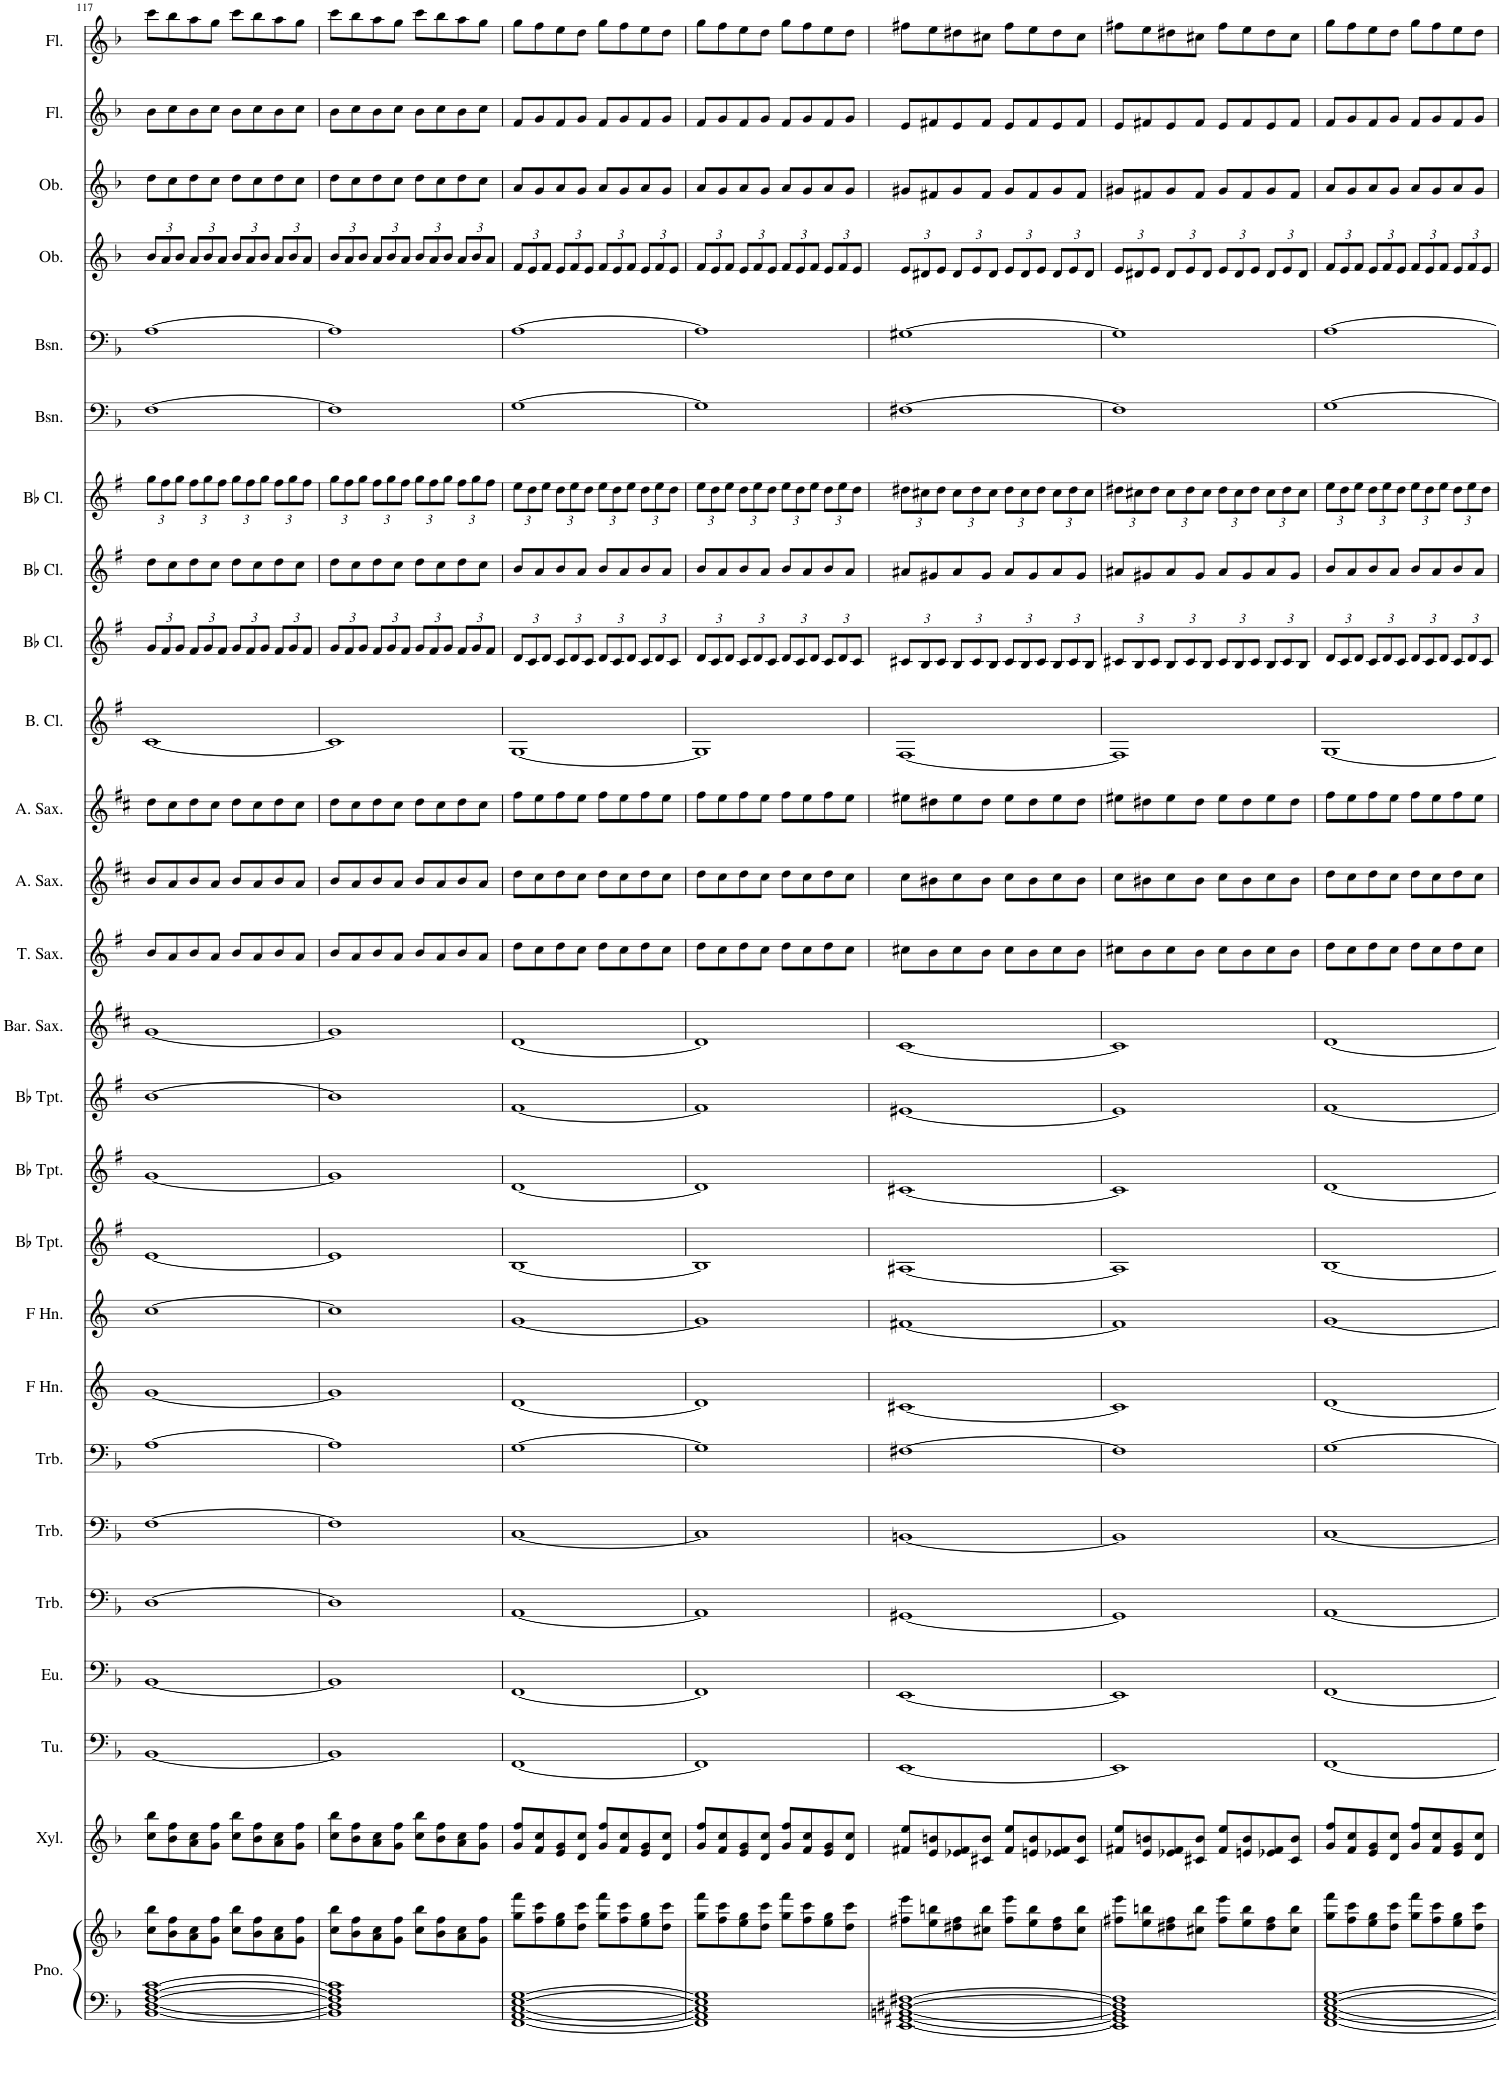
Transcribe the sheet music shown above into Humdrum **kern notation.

**kern	**kern	**kern	**kern	**kern	**kern	**kern	**kern	**kern	**kern	**kern	**kern	**kern	**kern	**kern	**kern	**kern	**kern	**kern	**kern	**kern	**kern	**kern	**kern	**kern	**kern	**kern
*part26	*part26	*part25	*part24	*part23	*part22	*part21	*part20	*part19	*part18	*part17	*part16	*part15	*part14	*part13	*part12	*part11	*part10	*part9	*part8	*part7	*part6	*part5	*part4	*part3	*part2	*part1
*staff27	*staff26	*staff25	*staff24	*staff23	*staff22	*staff21	*staff20	*staff19	*staff18	*staff17	*staff16	*staff15	*staff14	*staff13	*staff12	*staff11	*staff10	*staff9	*staff8	*staff7	*staff6	*staff5	*staff4	*staff3	*staff2	*staff1
*I"Piano	*	*I"Xylophone	*I"Tuba	*I"Euphonium	*I"Trombone	*I"Trombone	*I"Trombone	*I"Horn in F	*I"Horn in F	*I"Bb Trumpet	*I"Bb Trumpet	*I"Bb Trumpet	*I"Baritone Saxophone	*I"Tenor Saxophone	*I"Alto Saxophone	*I"Alto Saxophone	*I"Bass Clarinet	*I"Bb Clarinet	*I"Bb Clarinet	*I"Bb Clarinet	*I"Bassoon	*I"Bassoon	*I"Oboe	*I"Oboe	*I"Flute	*I"Flute
*I'Pno.	*	*I'Xyl.	*I'Tu.	*I'Eu.	*I'Trb.	*I'Trb.	*I'Trb.	*	*	*I'Bb Tpt.	*I'Bb Tpt.	*I'Bb Tpt.	*I'Bar. Sax.	*I'T. Sax.	*I'A. Sax.	*I'A. Sax.	*I'B. Cl.	*I'Bb Cl.	*I'Bb Cl.	*I'Bb Cl.	*I'Bsn.	*I'Bsn.	*I'Ob.	*I'Ob.	*I'Fl.	*I'Fl.
!!LO:PB:g=z
*clefF4	*clefG2	*clefG2	*clefF4	*clefF4	*clefF4	*clefF4	*clefF4	*clefG2	*clefG2	*clefG2	*clefG2	*clefG2	*clefG2	*clefG2	*clefG2	*clefG2	*clefG2	*clefG2	*clefG2	*clefG2	*clefF4	*clefF4	*clefG2	*clefG2	*clefG2	*clefG2
*	*	*Trd-8c-12	*	*	*	*	*	*Trd4c7	*Trd4c7	*Trd1c2	*Trd1c2	*Trd1c2	*Trd12c21	*Trd8c14	*Trd5c9	*Trd5c9	*Trd8c14	*Trd1c2	*Trd1c2	*Trd1c2	*	*	*	*	*	*
*k[b-]	*k[b-]	*k[b-]	*k[b-]	*k[b-]	*k[b-]	*k[b-]	*k[b-]	*k[]	*k[]	*k[f#]	*k[f#]	*k[f#]	*k[f#c#]	*k[f#]	*k[f#c#]	*k[f#c#]	*k[f#]	*k[f#]	*k[f#]	*k[f#]	*k[b-]	*k[b-]	*k[b-]	*k[b-]	*k[b-]	*k[b-]
*M4/4	*M4/4	*M4/4	*M4/4	*M4/4	*M4/4	*M4/4	*M4/4	*M4/4	*M4/4	*M4/4	*M4/4	*M4/4	*M4/4	*M4/4	*M4/4	*M4/4	*M4/4	*M4/4	*M4/4	*M4/4	*M4/4	*M4/4	*M4/4	*M4/4	*M4/4	*M4/4
*met(c)	*met(c)	*met(c)	*met(c)	*met(c)	*met(c)	*met(c)	*met(c)	*met(c)	*met(c)	*met(c)	*met(c)	*met(c)	*met(c)	*met(c)	*met(c)	*met(c)	*met(c)	*met(c)	*met(c)	*met(c)	*met(c)	*met(c)	*met(c)	*met(c)	*met(c)	*met(c)
*	*	*	*	*	*	*	*	*	*	*	*	*	*	*	*	*	*	*Xbrackettup	*	*Xbrackettup	*	*	*Xbrackettup	*	*	*
=117	=117	=117	=117	=117	=117	=117	=117	=117	=117	=117	=117	=117	=117	=117	=117	=117	=117	=117	=117	=117	=117	=117	=117	=117	=117	=117
[1BB- [1D [1F [1A [1c	8cc\ 8bb-\L	8cc\ 8bb-\L	[1BB-	[1BB-	[1D	[1F	[1A	[1g	[1cc	[1e	[1g	[1b	[1g	8b/L	8b/L	8dd\L	[1c	12g/L	8dd\L	12gg\L	[1F	[1A	12b-/L	8dd\L	8b-\L	8ccc\L
.	.	.	.	.	.	.	.	.	.	.	.	.	.	.	.	.	.	12f#/	.	12ff#\	.	.	12a/	.	.	.
.	8b-\ 8ff\	8b-\ 8ff\	.	.	.	.	.	.	.	.	.	.	.	8a/	8a/	8cc#\	.	.	8cc\	.	.	.	.	8cc\	8cc\	8bb-\
.	.	.	.	.	.	.	.	.	.	.	.	.	.	.	.	.	.	12g/J	.	12gg\J	.	.	12b-/J	.	.	.
.	8a\ 8cc\	8a\ 8cc\	.	.	.	.	.	.	.	.	.	.	.	8b/	8b/	8dd\	.	12f#/L	8dd\	12ff#\L	.	.	12a/L	8dd\	8b-\	8aa\
.	.	.	.	.	.	.	.	.	.	.	.	.	.	.	.	.	.	12g/	.	12gg\	.	.	12b-/	.	.	.
.	8g\ 8ff\J	8g\ 8ff\J	.	.	.	.	.	.	.	.	.	.	.	8a/J	8a/J	8cc#\J	.	.	8cc\J	.	.	.	.	8cc\J	8cc\J	8gg\J
.	.	.	.	.	.	.	.	.	.	.	.	.	.	.	.	.	.	12f#/J	.	12ff#\J	.	.	12a/J	.	.	.
.	8cc\ 8bb-\L	8cc\ 8bb-\L	.	.	.	.	.	.	.	.	.	.	.	8b/L	8b/L	8dd\L	.	12g/L	8dd\L	12gg\L	.	.	12b-/L	8dd\L	8b-\L	8ccc\L
.	.	.	.	.	.	.	.	.	.	.	.	.	.	.	.	.	.	12f#/	.	12ff#\	.	.	12a/	.	.	.
.	8b-\ 8ff\	8b-\ 8ff\	.	.	.	.	.	.	.	.	.	.	.	8a/	8a/	8cc#\	.	.	8cc\	.	.	.	.	8cc\	8cc\	8bb-\
.	.	.	.	.	.	.	.	.	.	.	.	.	.	.	.	.	.	12g/J	.	12gg\J	.	.	12b-/J	.	.	.
.	8a\ 8cc\	8a\ 8cc\	.	.	.	.	.	.	.	.	.	.	.	8b/	8b/	8dd\	.	12f#/L	8dd\	12ff#\L	.	.	12a/L	8dd\	8b-\	8aa\
.	.	.	.	.	.	.	.	.	.	.	.	.	.	.	.	.	.	12g/	.	12gg\	.	.	12b-/	.	.	.
.	8g\ 8ff\J	8g\ 8ff\J	.	.	.	.	.	.	.	.	.	.	.	8a/J	8a/J	8cc#\J	.	.	8cc\J	.	.	.	.	8cc\J	8cc\J	8gg\J
.	.	.	.	.	.	.	.	.	.	.	.	.	.	.	.	.	.	12f#/J	.	12ff#\J	.	.	12a/J	.	.	.
=118	=118	=118	=118	=118	=118	=118	=118	=118	=118	=118	=118	=118	=118	=118	=118	=118	=118	=118	=118	=118	=118	=118	=118	=118	=118	=118
1BB-] 1D] 1F] 1A] 1c]	8cc\ 8bb-\L	8cc\ 8bb-\L	1BB-]	1BB-]	1D]	1F]	1A]	1g]	1cc]	1e]	1g]	1b]	1g]	8b/L	8b/L	8dd\L	1c]	12g/L	8dd\L	12gg\L	1F]	1A]	12b-/L	8dd\L	8b-\L	8ccc\L
.	.	.	.	.	.	.	.	.	.	.	.	.	.	.	.	.	.	12f#/	.	12ff#\	.	.	12a/	.	.	.
.	8b-\ 8ff\	8b-\ 8ff\	.	.	.	.	.	.	.	.	.	.	.	8a/	8a/	8cc#\	.	.	8cc\	.	.	.	.	8cc\	8cc\	8bb-\
.	.	.	.	.	.	.	.	.	.	.	.	.	.	.	.	.	.	12g/J	.	12gg\J	.	.	12b-/J	.	.	.
.	8a\ 8cc\	8a\ 8cc\	.	.	.	.	.	.	.	.	.	.	.	8b/	8b/	8dd\	.	12f#/L	8dd\	12ff#\L	.	.	12a/L	8dd\	8b-\	8aa\
.	.	.	.	.	.	.	.	.	.	.	.	.	.	.	.	.	.	12g/	.	12gg\	.	.	12b-/	.	.	.
.	8g\ 8ff\J	8g\ 8ff\J	.	.	.	.	.	.	.	.	.	.	.	8a/J	8a/J	8cc#\J	.	.	8cc\J	.	.	.	.	8cc\J	8cc\J	8gg\J
.	.	.	.	.	.	.	.	.	.	.	.	.	.	.	.	.	.	12f#/J	.	12ff#\J	.	.	12a/J	.	.	.
.	8cc\ 8bb-\L	8cc\ 8bb-\L	.	.	.	.	.	.	.	.	.	.	.	8b/L	8b/L	8dd\L	.	12g/L	8dd\L	12gg\L	.	.	12b-/L	8dd\L	8b-\L	8ccc\L
.	.	.	.	.	.	.	.	.	.	.	.	.	.	.	.	.	.	12f#/	.	12ff#\	.	.	12a/	.	.	.
.	8b-\ 8ff\	8b-\ 8ff\	.	.	.	.	.	.	.	.	.	.	.	8a/	8a/	8cc#\	.	.	8cc\	.	.	.	.	8cc\	8cc\	8bb-\
.	.	.	.	.	.	.	.	.	.	.	.	.	.	.	.	.	.	12g/J	.	12gg\J	.	.	12b-/J	.	.	.
.	8a\ 8cc\	8a\ 8cc\	.	.	.	.	.	.	.	.	.	.	.	8b/	8b/	8dd\	.	12f#/L	8dd\	12ff#\L	.	.	12a/L	8dd\	8b-\	8aa\
.	.	.	.	.	.	.	.	.	.	.	.	.	.	.	.	.	.	12g/	.	12gg\	.	.	12b-/	.	.	.
.	8g\ 8ff\J	8g\ 8ff\J	.	.	.	.	.	.	.	.	.	.	.	8a/J	8a/J	8cc#\J	.	.	8cc\J	.	.	.	.	8cc\J	8cc\J	8gg\J
.	.	.	.	.	.	.	.	.	.	.	.	.	.	.	.	.	.	12f#/J	.	12ff#\J	.	.	12a/J	.	.	.
=119	=119	=119	=119	=119	=119	=119	=119	=119	=119	=119	=119	=119	=119	=119	=119	=119	=119	=119	=119	=119	=119	=119	=119	=119	=119	=119
[1FF [1AA [1C [1E [1G	8gg\ 8fff\L	8g/ 8ff/L	[1FF	[1FF	[1AA	[1C	[1G	[1d	[1g	[1B	[1d	[1f#	[1d	8dd\L	8dd\L	8ff#\L	[1G	12d/L	8b/L	12ee\L	[1G	[1A	12f/L	8a/L	8f/L	8gg\L
.	.	.	.	.	.	.	.	.	.	.	.	.	.	.	.	.	.	12c/	.	12dd\	.	.	12e/	.	.	.
.	8ff\ 8ccc\	8f/ 8cc/	.	.	.	.	.	.	.	.	.	.	.	8cc\	8cc#\	8ee\	.	.	8a/	.	.	.	.	8g/	8g/	8ff\
.	.	.	.	.	.	.	.	.	.	.	.	.	.	.	.	.	.	12d/J	.	12ee\J	.	.	12f/J	.	.	.
.	8ee\ 8gg\	8e/ 8g/	.	.	.	.	.	.	.	.	.	.	.	8dd\	8dd\	8ff#\	.	12c/L	8b/	12dd\L	.	.	12e/L	8a/	8f/	8ee\
.	.	.	.	.	.	.	.	.	.	.	.	.	.	.	.	.	.	12d/	.	12ee\	.	.	12f/	.	.	.
.	8dd\ 8ccc\J	8d/ 8cc/J	.	.	.	.	.	.	.	.	.	.	.	8cc\J	8cc#\J	8ee\J	.	.	8a/J	.	.	.	.	8g/J	8g/J	8dd\J
.	.	.	.	.	.	.	.	.	.	.	.	.	.	.	.	.	.	12c/J	.	12dd\J	.	.	12e/J	.	.	.
.	8gg\ 8fff\L	8g/ 8ff/L	.	.	.	.	.	.	.	.	.	.	.	8dd\L	8dd\L	8ff#\L	.	12d/L	8b/L	12ee\L	.	.	12f/L	8a/L	8f/L	8gg\L
.	.	.	.	.	.	.	.	.	.	.	.	.	.	.	.	.	.	12c/	.	12dd\	.	.	12e/	.	.	.
.	8ff\ 8ccc\	8f/ 8cc/	.	.	.	.	.	.	.	.	.	.	.	8cc\	8cc#\	8ee\	.	.	8a/	.	.	.	.	8g/	8g/	8ff\
.	.	.	.	.	.	.	.	.	.	.	.	.	.	.	.	.	.	12d/J	.	12ee\J	.	.	12f/J	.	.	.
.	8ee\ 8gg\	8e/ 8g/	.	.	.	.	.	.	.	.	.	.	.	8dd\	8dd\	8ff#\	.	12c/L	8b/	12dd\L	.	.	12e/L	8a/	8f/	8ee\
.	.	.	.	.	.	.	.	.	.	.	.	.	.	.	.	.	.	12d/	.	12ee\	.	.	12f/	.	.	.
.	8dd\ 8ccc\J	8d/ 8cc/J	.	.	.	.	.	.	.	.	.	.	.	8cc\J	8cc#\J	8ee\J	.	.	8a/J	.	.	.	.	8g/J	8g/J	8dd\J
.	.	.	.	.	.	.	.	.	.	.	.	.	.	.	.	.	.	12c/J	.	12dd\J	.	.	12e/J	.	.	.
=120	=120	=120	=120	=120	=120	=120	=120	=120	=120	=120	=120	=120	=120	=120	=120	=120	=120	=120	=120	=120	=120	=120	=120	=120	=120	=120
1FF] 1AA] 1C] 1E] 1G]	8gg\ 8fff\L	8g/ 8ff/L	1FF]	1FF]	1AA]	1C]	1G]	1d]	1g]	1B]	1d]	1f#]	1d]	8dd\L	8dd\L	8ff#\L	1G]	12d/L	8b/L	12ee\L	1G]	1A]	12f/L	8a/L	8f/L	8gg\L
.	.	.	.	.	.	.	.	.	.	.	.	.	.	.	.	.	.	12c/	.	12dd\	.	.	12e/	.	.	.
.	8ff\ 8ccc\	8f/ 8cc/	.	.	.	.	.	.	.	.	.	.	.	8cc\	8cc#\	8ee\	.	.	8a/	.	.	.	.	8g/	8g/	8ff\
.	.	.	.	.	.	.	.	.	.	.	.	.	.	.	.	.	.	12d/J	.	12ee\J	.	.	12f/J	.	.	.
.	8ee\ 8gg\	8e/ 8g/	.	.	.	.	.	.	.	.	.	.	.	8dd\	8dd\	8ff#\	.	12c/L	8b/	12dd\L	.	.	12e/L	8a/	8f/	8ee\
.	.	.	.	.	.	.	.	.	.	.	.	.	.	.	.	.	.	12d/	.	12ee\	.	.	12f/	.	.	.
.	8dd\ 8ccc\J	8d/ 8cc/J	.	.	.	.	.	.	.	.	.	.	.	8cc\J	8cc#\J	8ee\J	.	.	8a/J	.	.	.	.	8g/J	8g/J	8dd\J
.	.	.	.	.	.	.	.	.	.	.	.	.	.	.	.	.	.	12c/J	.	12dd\J	.	.	12e/J	.	.	.
.	8gg\ 8fff\L	8g/ 8ff/L	.	.	.	.	.	.	.	.	.	.	.	8dd\L	8dd\L	8ff#\L	.	12d/L	8b/L	12ee\L	.	.	12f/L	8a/L	8f/L	8gg\L
.	.	.	.	.	.	.	.	.	.	.	.	.	.	.	.	.	.	12c/	.	12dd\	.	.	12e/	.	.	.
.	8ff\ 8ccc\	8f/ 8cc/	.	.	.	.	.	.	.	.	.	.	.	8cc\	8cc#\	8ee\	.	.	8a/	.	.	.	.	8g/	8g/	8ff\
.	.	.	.	.	.	.	.	.	.	.	.	.	.	.	.	.	.	12d/J	.	12ee\J	.	.	12f/J	.	.	.
.	8ee\ 8gg\	8e/ 8g/	.	.	.	.	.	.	.	.	.	.	.	8dd\	8dd\	8ff#\	.	12c/L	8b/	12dd\L	.	.	12e/L	8a/	8f/	8ee\
.	.	.	.	.	.	.	.	.	.	.	.	.	.	.	.	.	.	12d/	.	12ee\	.	.	12f/	.	.	.
.	8dd\ 8ccc\J	8d/ 8cc/J	.	.	.	.	.	.	.	.	.	.	.	8cc\J	8cc#\J	8ee\J	.	.	8a/J	.	.	.	.	8g/J	8g/J	8dd\J
.	.	.	.	.	.	.	.	.	.	.	.	.	.	.	.	.	.	12c/J	.	12dd\J	.	.	12e/J	.	.	.
=121	=121	=121	=121	=121	=121	=121	=121	=121	=121	=121	=121	=121	=121	=121	=121	=121	=121	=121	=121	=121	=121	=121	=121	=121	=121	=121
[1EE [1GG#X [1BBn [1D#X [1F#X	8ff#X\ 8eee\L	8f#X/ 8ee/L	[1EE	[1EE	[1GG#X	[1BBn	[1F#X	[1c#X	[1f#X	[1A#X	[1c#X	[1e#X	[1c#	8cc#X\L	8cc#\L	8ee#X\L	[1F#	12c#X/L	8a#X/L	12dd#X\L	[1F#X	[1G#X	12e/L	8g#X/L	8e/L	8ff#X\L
.	.	.	.	.	.	.	.	.	.	.	.	.	.	.	.	.	.	12B/	.	12cc#X\	.	.	12d#X/	.	.	.
.	8ee\ 8bbn\	8e/ 8bn/	.	.	.	.	.	.	.	.	.	.	.	8b\	8b#X\	8dd#X\	.	.	8g#X/	.	.	.	.	8f#X/	8f#X/	8ee\
.	.	.	.	.	.	.	.	.	.	.	.	.	.	.	.	.	.	12c#/J	.	12dd#\J	.	.	12e/J	.	.	.
.	8dd#X\ 8ff#\	8e-X/ 8f#/	.	.	.	.	.	.	.	.	.	.	.	8cc#\	8cc#\	8ee#\	.	12B/L	8a#/	12cc#\L	.	.	12d#/L	8g#/	8e/	8dd#X\
.	.	.	.	.	.	.	.	.	.	.	.	.	.	.	.	.	.	12c#/	.	12dd#\	.	.	12e/	.	.	.
.	8cc#X\ 8bb\J	8c#X/ 8b/J	.	.	.	.	.	.	.	.	.	.	.	8b\J	8b#\J	8dd#\J	.	.	8g#/J	.	.	.	.	8f#/J	8f#/J	8cc#X\J
.	.	.	.	.	.	.	.	.	.	.	.	.	.	.	.	.	.	12B/J	.	12cc#\J	.	.	12d#/J	.	.	.
.	8ff#\ 8eee\L	8f#/ 8ee/L	.	.	.	.	.	.	.	.	.	.	.	8cc#\L	8cc#\L	8ee#\L	.	12c#/L	8a#/L	12dd#\L	.	.	12e/L	8g#/L	8e/L	8ff#\L
.	.	.	.	.	.	.	.	.	.	.	.	.	.	.	.	.	.	12B/	.	12cc#\	.	.	12d#/	.	.	.
.	8ee\ 8bb\	8en/ 8b/	.	.	.	.	.	.	.	.	.	.	.	8b\	8b#\	8dd#\	.	.	8g#/	.	.	.	.	8f#/	8f#/	8ee\
.	.	.	.	.	.	.	.	.	.	.	.	.	.	.	.	.	.	12c#/J	.	12dd#\J	.	.	12e/J	.	.	.
.	8dd#\ 8ff#\	8e-X/ 8f#/	.	.	.	.	.	.	.	.	.	.	.	8cc#\	8cc#\	8ee#\	.	12B/L	8a#/	12cc#\L	.	.	12d#/L	8g#/	8e/	8dd#\
.	.	.	.	.	.	.	.	.	.	.	.	.	.	.	.	.	.	12c#/	.	12dd#\	.	.	12e/	.	.	.
.	8cc#\ 8bb\J	8c#/ 8b/J	.	.	.	.	.	.	.	.	.	.	.	8b\J	8b#\J	8dd#\J	.	.	8g#/J	.	.	.	.	8f#/J	8f#/J	8cc#\J
.	.	.	.	.	.	.	.	.	.	.	.	.	.	.	.	.	.	12B/J	.	12cc#\J	.	.	12d#/J	.	.	.
=122	=122	=122	=122	=122	=122	=122	=122	=122	=122	=122	=122	=122	=122	=122	=122	=122	=122	=122	=122	=122	=122	=122	=122	=122	=122	=122
1EE] 1GG#] 1BB] 1D#] 1F#]	8ff#X\ 8eee\L	8f#X/ 8ee/L	1EE]	1EE]	1GG#]	1BB]	1F#]	1c#]	1f#]	1A#]	1c#]	1e#]	1c#]	8cc#X\L	8cc#\L	8ee#X\L	1F#]	12c#X/L	8a#X/L	12dd#X\L	1F#]	1G#]	12e/L	8g#X/L	8e/L	8ff#X\L
.	.	.	.	.	.	.	.	.	.	.	.	.	.	.	.	.	.	12B/	.	12cc#X\	.	.	12d#X/	.	.	.
.	8ee\ 8bbn\	8e/ 8bn/	.	.	.	.	.	.	.	.	.	.	.	8b\	8b#X\	8dd#X\	.	.	8g#X/	.	.	.	.	8f#X/	8f#X/	8ee\
.	.	.	.	.	.	.	.	.	.	.	.	.	.	.	.	.	.	12c#/J	.	12dd#\J	.	.	12e/J	.	.	.
.	8dd#X\ 8ff#\	8e-X/ 8f#/	.	.	.	.	.	.	.	.	.	.	.	8cc#\	8cc#\	8ee#\	.	12B/L	8a#/	12cc#\L	.	.	12d#/L	8g#/	8e/	8dd#X\
.	.	.	.	.	.	.	.	.	.	.	.	.	.	.	.	.	.	12c#/	.	12dd#\	.	.	12e/	.	.	.
.	8cc#X\ 8bb\J	8c#X/ 8b/J	.	.	.	.	.	.	.	.	.	.	.	8b\J	8b#\J	8dd#\J	.	.	8g#/J	.	.	.	.	8f#/J	8f#/J	8cc#X\J
.	.	.	.	.	.	.	.	.	.	.	.	.	.	.	.	.	.	12B/J	.	12cc#\J	.	.	12d#/J	.	.	.
.	8ff#\ 8eee\L	8f#/ 8ee/L	.	.	.	.	.	.	.	.	.	.	.	8cc#\L	8cc#\L	8ee#\L	.	12c#/L	8a#/L	12dd#\L	.	.	12e/L	8g#/L	8e/L	8ff#\L
.	.	.	.	.	.	.	.	.	.	.	.	.	.	.	.	.	.	12B/	.	12cc#\	.	.	12d#/	.	.	.
.	8ee\ 8bb\	8en/ 8b/	.	.	.	.	.	.	.	.	.	.	.	8b\	8b#\	8dd#\	.	.	8g#/	.	.	.	.	8f#/	8f#/	8ee\
.	.	.	.	.	.	.	.	.	.	.	.	.	.	.	.	.	.	12c#/J	.	12dd#\J	.	.	12e/J	.	.	.
.	8dd#\ 8ff#\	8e-X/ 8f#/	.	.	.	.	.	.	.	.	.	.	.	8cc#\	8cc#\	8ee#\	.	12B/L	8a#/	12cc#\L	.	.	12d#/L	8g#/	8e/	8dd#\
.	.	.	.	.	.	.	.	.	.	.	.	.	.	.	.	.	.	12c#/	.	12dd#\	.	.	12e/	.	.	.
.	8cc#\ 8bb\J	8c#/ 8b/J	.	.	.	.	.	.	.	.	.	.	.	8b\J	8b#\J	8dd#\J	.	.	8g#/J	.	.	.	.	8f#/J	8f#/J	8cc#\J
.	.	.	.	.	.	.	.	.	.	.	.	.	.	.	.	.	.	12B/J	.	12cc#\J	.	.	12d#/J	.	.	.
=123	=123	=123	=123	=123	=123	=123	=123	=123	=123	=123	=123	=123	=123	=123	=123	=123	=123	=123	=123	=123	=123	=123	=123	=123	=123	=123
[1FF [1AA [1C [1E [1G	8gg\ 8fff\L	8g/ 8ff/L	[1FF	[1FF	[1AA	[1C	[1G	[1d	[1g	[1B	[1d	[1f#	[1d	8dd\L	8dd\L	8ff#\L	[1G	12d/L	8b/L	12ee\L	[1G	[1A	12f/L	8a/L	8f/L	8gg\L
.	.	.	.	.	.	.	.	.	.	.	.	.	.	.	.	.	.	12c/	.	12dd\	.	.	12e/	.	.	.
.	8ff\ 8ccc\	8f/ 8cc/	.	.	.	.	.	.	.	.	.	.	.	8cc\	8cc#\	8ee\	.	.	8a/	.	.	.	.	8g/	8g/	8ff\
.	.	.	.	.	.	.	.	.	.	.	.	.	.	.	.	.	.	12d/J	.	12ee\J	.	.	12f/J	.	.	.
.	8ee\ 8gg\	8e/ 8g/	.	.	.	.	.	.	.	.	.	.	.	8dd\	8dd\	8ff#\	.	12c/L	8b/	12dd\L	.	.	12e/L	8a/	8f/	8ee\
.	.	.	.	.	.	.	.	.	.	.	.	.	.	.	.	.	.	12d/	.	12ee\	.	.	12f/	.	.	.
.	8dd\ 8ccc\J	8d/ 8cc/J	.	.	.	.	.	.	.	.	.	.	.	8cc\J	8cc#\J	8ee\J	.	.	8a/J	.	.	.	.	8g/J	8g/J	8dd\J
.	.	.	.	.	.	.	.	.	.	.	.	.	.	.	.	.	.	12c/J	.	12dd\J	.	.	12e/J	.	.	.
.	8gg\ 8fff\L	8g/ 8ff/L	.	.	.	.	.	.	.	.	.	.	.	8dd\L	8dd\L	8ff#\L	.	12d/L	8b/L	12ee\L	.	.	12f/L	8a/L	8f/L	8gg\L
.	.	.	.	.	.	.	.	.	.	.	.	.	.	.	.	.	.	12c/	.	12dd\	.	.	12e/	.	.	.
.	8ff\ 8ccc\	8f/ 8cc/	.	.	.	.	.	.	.	.	.	.	.	8cc\	8cc#\	8ee\	.	.	8a/	.	.	.	.	8g/	8g/	8ff\
.	.	.	.	.	.	.	.	.	.	.	.	.	.	.	.	.	.	12d/J	.	12ee\J	.	.	12f/J	.	.	.
.	8ee\ 8gg\	8e/ 8g/	.	.	.	.	.	.	.	.	.	.	.	8dd\	8dd\	8ff#\	.	12c/L	8b/	12dd\L	.	.	12e/L	8a/	8f/	8ee\
.	.	.	.	.	.	.	.	.	.	.	.	.	.	.	.	.	.	12d/	.	12ee\	.	.	12f/	.	.	.
.	8dd\ 8ccc\J	8d/ 8cc/J	.	.	.	.	.	.	.	.	.	.	.	8cc\J	8cc#\J	8ee\J	.	.	8a/J	.	.	.	.	8g/J	8g/J	8dd\J
.	.	.	.	.	.	.	.	.	.	.	.	.	.	.	.	.	.	12c/J	.	12dd\J	.	.	12e/J	.	.	.
=	=	=	=	=	=	=	=	=	=	=	=	=	=	=	=	=	=	=	=	=	=	=	=	=	=	=
*-	*-	*-	*-	*-	*-	*-	*-	*-	*-	*-	*-	*-	*-	*-	*-	*-	*-	*-	*-	*-	*-	*-	*-	*-	*-	*-
